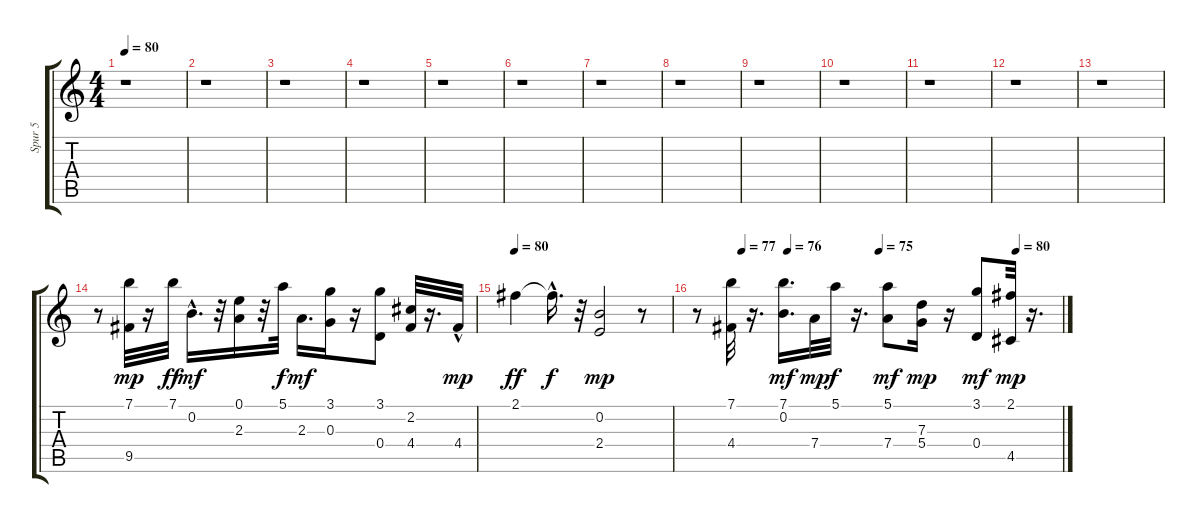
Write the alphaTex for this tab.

\track ("Spur 5" "Spur 5") {instrument acousticguitarsteel}
\staff {score tabs}
\tuning (E4 B3 G3 D3 A2 E2) {hide}
\ts (4 4)
\tempo 80
\clef g2
\ks c
r.1{dy mp} |
r.1 |
r.1 |
r.1 |
r.1 |
r.1 |
r.1 |
r.1 |
r.1 |
r.1 |
r.1 |
r.1 |
r.1 |
r.8 (7.1 9.5).32 r.16 7.1.32{dy ff} 0.2{hac}.16{d dy mf} r.32 (0.1 2.3).16 r.32 5.1.32{dy f} 2.3.16{d dy mf} (3.1 0.3).16 r.16 (3.1 0.4).8 (2.2 4.4).32 r.16{d} 4.4{hac}.32{dy mp} |
\tempo 80
2.1.4{dy ff} 2.1{hac t}.16{d dy f} r.32 (0.2 2.4).2{dy mp} r.8 |
\tempo (77 0.125)
\tempo (76 0.25)
\tempo (75 0.5)
\tempo (80 0.875)
r.8 (7.1 4.4).32 r.16{d} (7.1 0.2).16{d dy mf} 7.4.32{dy mp} 5.1.32{dy f} r.16{d} (5.1 7.4).8{dy mf} (7.3 5.4).16{dy mp} r.16 (3.1 0.4).8{dy mf} (2.1 4.5).32{dy mp} r.16{d}
